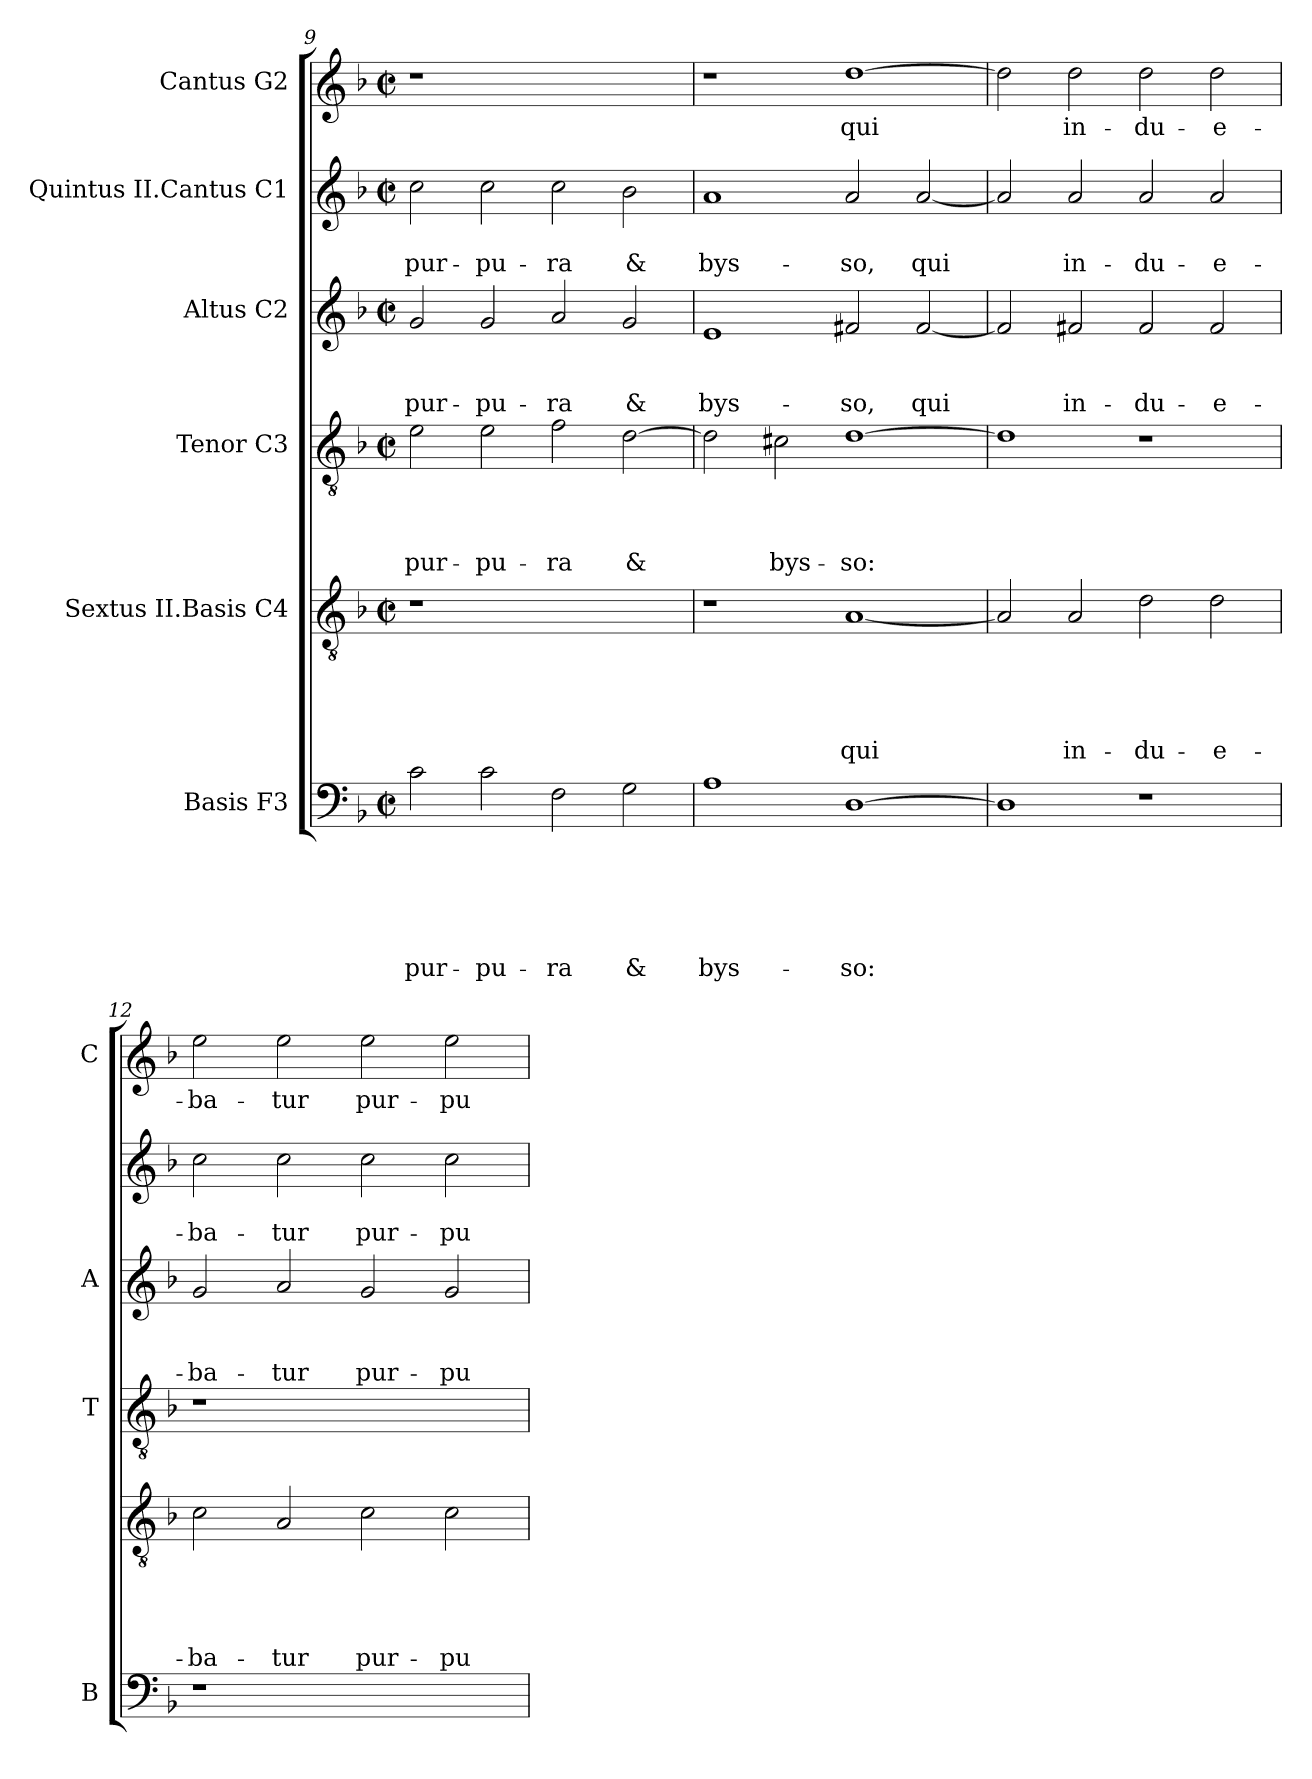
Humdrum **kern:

**kern	**text	**text	**text	**text	**text	**text	**kern	**text	**text	**text	**text	**text	**kern	**text	**text	**text	**text	**kern	**text	**text	**text	**kern	**text	**text	**kern	**text
*part6	*part6	*part6	*part6	*part6	*part6	*part6	*part5	*part5	*part5	*part5	*part5	*part5	*part4	*part4	*part4	*part4	*part4	*part3	*part3	*part3	*part3	*part2	*part2	*part2	*part1	*part1
*staff6	*staff6	*staff6	*staff6	*staff6	*staff6	*staff6	*staff5	*staff5	*staff5	*staff5	*staff5	*staff5	*staff4	*staff4	*staff4	*staff4	*staff4	*staff3	*staff3	*staff3	*staff3	*staff2	*staff2	*staff2	*staff1	*staff1
*I"Basis F3	*	*	*	*	*	*	*I"Sextus II.Basis C4	*	*	*	*	*	*I"Tenor C3	*	*	*	*	*I"Altus C2	*	*	*	*I"Quintus II.Cantus C1	*	*	*I"Cantus G2	*
*I'B	*	*	*	*	*	*	*	*	*	*	*	*	*I'T	*	*	*	*	*I'A	*	*	*	*	*	*	*I'C	*
*clefF4	*	*	*	*	*	*	*clefGv2	*	*	*	*	*	*clefGv2	*	*	*	*	*clefG2	*	*	*	*clefG2	*	*	*clefG2	*
*k[b-]	*	*	*	*	*	*	*k[b-]	*	*	*	*	*	*k[b-]	*	*	*	*	*k[b-]	*	*	*	*k[b-]	*	*	*k[b-]	*
*F:	*	*	*	*	*	*	*F:	*	*	*	*	*	*F:	*	*	*	*	*F:	*	*	*	*F:	*	*	*F:	*
*M2/2	*	*	*	*	*	*	*M2/2	*	*	*	*	*	*M2/2	*	*	*	*	*M2/2	*	*	*	*M2/2	*	*	*M2/2	*
*met(c|)	*	*	*	*	*	*	*met(c|)	*	*	*	*	*	*met(c|)	*	*	*	*	*met(c|)	*	*	*	*met(c|)	*	*	*met(c|)	*
=9	=9	=9	=9	=9	=9	=9	=9	=9	=9	=9	=9	=9	=9	=9	=9	=9	=9	=9	=9	=9	=9	=9	=9	=9	=9	=9
!	!	!	!	!	!	!LO:LY:b	!	!	!	!	!	!	!	!	!	!	!LO:LY:b	!	!	!	!LO:LY:b	!	!	!LO:LY:b	!	!
2c\	.	.	.	.	.	pur-	1r	.	.	.	.	.	2e\	.	.	.	pur-	2g/	.	.	pur-	2cc\	.	pur-	1r	.
!	!	!	!	!	!	!LO:LY:b	!	!	!	!	!	!	!	!	!	!	!LO:LY:b	!	!	!	!LO:LY:b	!	!	!LO:LY:b	!	!
2c\	.	.	.	.	.	-pu-	.	.	.	.	.	.	2e\	.	.	.	-pu-	2g/	.	.	-pu-	2cc\	.	-pu-	.	.
!	!	!	!	!	!	!LO:LY:b	!	!	!	!	!	!	!	!	!	!	!LO:LY:b	!	!	!	!LO:LY:b	!	!	!LO:LY:b	!	!
2F\	.	.	.	.	.	-ra	1ryy	.	.	.	.	.	2f\	.	.	.	-ra	2a/	.	.	-ra	2cc\	.	-ra	1ryy	.
!	!	!	!	!	!	!LO:LY:b	!	!	!	!	!	!	!	!	!	!	!LO:LY:b	!	!	!	!LO:LY:b	!	!	!LO:LY:b	!	!
2G\	.	.	.	.	.	&	.	.	.	.	.	.	[2d\	.	.	.	&	2g/	.	.	&	2b-\	.	&	.	.
=10	=10	=10	=10	=10	=10	=10	=10	=10	=10	=10	=10	=10	=10	=10	=10	=10	=10	=10	=10	=10	=10	=10	=10	=10	=10	=10
!	!	!	!	!	!	!LO:LY:b	!	!	!	!	!	!	!	!	!	!	!	!	!	!	!LO:LY:b	!	!	!LO:LY:b	!	!
1A	.	.	.	.	.	bys-	1r	.	.	.	.	.	2d\]	.	.	.	.	1e	.	.	bys-	1a	.	bys-	1r	.
!	!	!	!	!	!	!	!	!	!	!	!	!	!	!	!	!	!LO:LY:b	!	!	!	!	!	!	!	!	!
.	.	.	.	.	.	.	.	.	.	.	.	.	2c#X\	.	.	.	bys-	.	.	.	.	.	.	.	.	.
!	!	!	!	!	!	!LO:LY:b	!	!	!	!	!	!LO:LY:b	!	!	!	!	!LO:LY:b	!	!	!	!LO:LY:b	!	!	!LO:LY:b	!	!LO:LY:b
[1D	.	.	.	.	.	-so:	[1A	.	.	.	.	qui	[1d	.	.	.	-so:	2f#X/	.	.	-so,	2a/	.	-so,	[1dd	qui
!	!	!	!	!	!	!	!	!	!	!	!	!	!	!	!	!	!	!	!	!	!LO:LY:b	!	!	!LO:LY:b	!	!
.	.	.	.	.	.	.	.	.	.	.	.	.	.	.	.	.	.	[2f#/	.	.	qui	[2a/	.	qui	.	.
!!LO:LB:g=z
=11	=11	=11	=11	=11	=11	=11	=11	=11	=11	=11	=11	=11	=11	=11	=11	=11	=11	=11	=11	=11	=11	=11	=11	=11	=11	=11
1D]	.	.	.	.	.	.	2A/]	.	.	.	.	.	1d]	.	.	.	.	2f#/]	.	.	.	2a/]	.	.	2dd\]	.
!	!	!	!	!	!	!	!	!	!	!	!	!LO:LY:b	!	!	!	!	!	!	!	!	!LO:LY:b	!	!	!LO:LY:b	!	!LO:LY:b
.	.	.	.	.	.	.	2A/	.	.	.	.	in-	.	.	.	.	.	2f#X/	.	.	in-	2a/	.	in-	2dd\	in-
!	!	!	!	!	!	!	!	!	!	!	!	!LO:LY:b	!	!	!	!	!	!	!	!	!LO:LY:b	!	!	!LO:LY:b	!	!LO:LY:b
1r	.	.	.	.	.	.	2d\	.	.	.	.	-du-	1r	.	.	.	.	2f#/	.	.	-du-	2a/	.	-du-	2dd\	-du-
!	!	!	!	!	!	!	!	!	!	!	!	!LO:LY:b	!	!	!	!	!	!	!	!	!LO:LY:b	!	!	!LO:LY:b	!	!LO:LY:b
.	.	.	.	.	.	.	2d\	.	.	.	.	-e-	.	.	.	.	.	2f#/	.	.	-e-	2a/	.	-e-	2dd\	-e-
=12	=12	=12	=12	=12	=12	=12	=12	=12	=12	=12	=12	=12	=12	=12	=12	=12	=12	=12	=12	=12	=12	=12	=12	=12	=12	=12
!	!	!	!	!	!	!	!	!	!	!	!	!LO:LY:b	!	!	!	!	!	!	!	!	!LO:LY:b	!	!	!LO:LY:b	!	!LO:LY:b
1r	.	.	.	.	.	.	2c\	.	.	.	.	-ba-	1r	.	.	.	.	2g/	.	.	-ba-	2cc\	.	-ba-	2ee\	-ba-
!	!	!	!	!	!	!	!	!	!	!	!	!LO:LY:b	!	!	!	!	!	!	!	!	!LO:LY:b	!	!	!LO:LY:b	!	!LO:LY:b
.	.	.	.	.	.	.	2A/	.	.	.	.	-tur	.	.	.	.	.	2a/	.	.	-tur	2cc\	.	-tur	2ee\	-tur
!	!	!	!	!	!	!	!	!	!	!	!	!LO:LY:b	!	!	!	!	!	!	!	!	!LO:LY:b	!	!	!LO:LY:b	!	!LO:LY:b
1ryy	.	.	.	.	.	.	2c\	.	.	.	.	pur-	1ryy	.	.	.	.	2g/	.	.	pur-	2cc\	.	pur-	2ee\	pur-
!	!	!	!	!	!	!	!	!	!	!	!	!LO:LY:b	!	!	!	!	!	!	!	!	!LO:LY:b	!	!	!LO:LY:b	!	!LO:LY:b
.	.	.	.	.	.	.	2c\	.	.	.	.	-pu-	.	.	.	.	.	2g/	.	.	-pu-	2cc\	.	-pu-	2ee\	-pu-
=	=	=	=	=	=	=	=	=	=	=	=	=	=	=	=	=	=	=	=	=	=	=	=	=	=	=
*-	*-	*-	*-	*-	*-	*-	*-	*-	*-	*-	*-	*-	*-	*-	*-	*-	*-	*-	*-	*-	*-	*-	*-	*-	*-	*-
